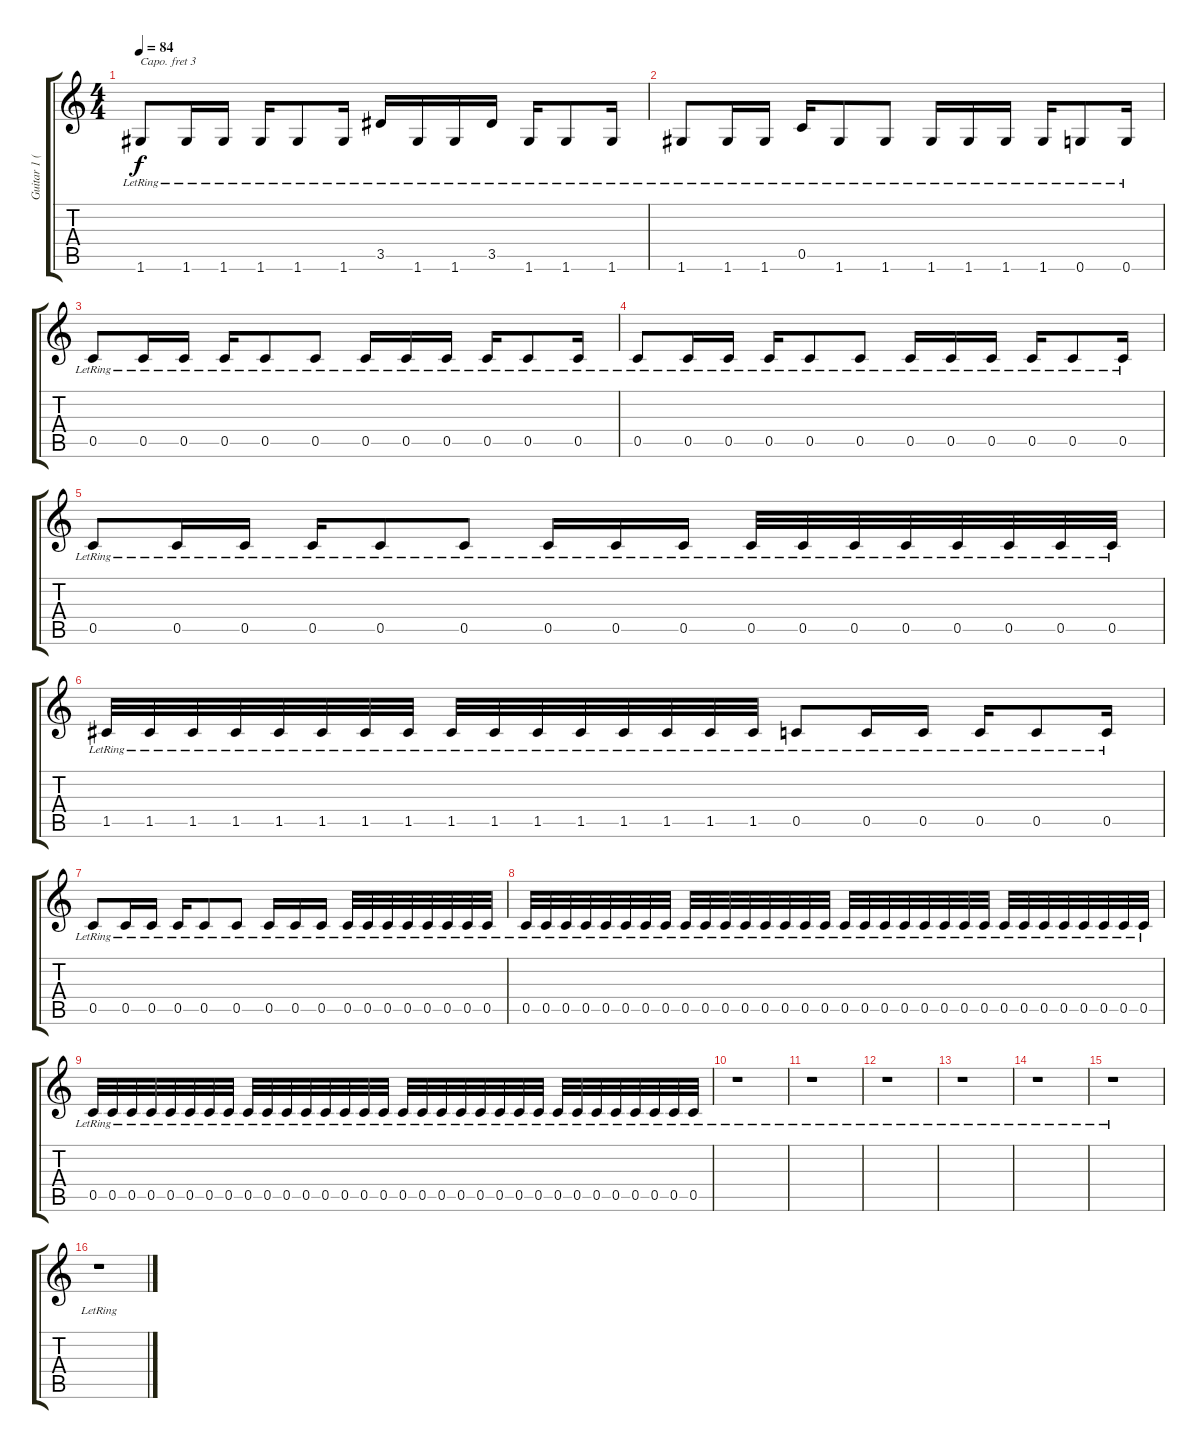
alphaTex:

\track ("Guitar 1 (Clean w/ Capo on 3rd Fret)" "Guitar 1 (") {instrument electricguitarjazz}
\staff {score tabs}
\capo 3
\tuning (E4 B3 G3 D3 A2 E2) {hide}
\ts (4 4)
\tempo 84
\clef g2
\ks c
1.6{lr}.8{dy f} 1.6{lr}.16 1.6{lr}.16 1.6{lr}.16 1.6{lr}.8 1.6{lr}.16 3.5{lr}.16 1.6{lr}.16 1.6{lr}.16 3.5{lr}.16 1.6{lr}.16 1.6{lr}.8 1.6{lr}.16 |
1.6{lr}.8 1.6{lr}.16 1.6{lr}.16 0.5{lr}.16 1.6{lr}.8 1.6{lr}.8 1.6{lr}.16 1.6{lr}.16 1.6{lr}.16 1.6{lr}.16 0.6{lr}.8 0.6{lr}.16 |
0.5{lr}.8 0.5{lr}.16 0.5{lr}.16 0.5{lr}.16 0.5{lr}.8 0.5{lr}.8 0.5{lr}.16 0.5{lr}.16 0.5{lr}.16 0.5{lr}.16 0.5{lr}.8 0.5{lr}.16 |
0.5{lr}.8 0.5{lr}.16 0.5{lr}.16 0.5{lr}.16 0.5{lr}.8 0.5{lr}.8 0.5{lr}.16 0.5{lr}.16 0.5{lr}.16 0.5{lr}.16 0.5{lr}.8 0.5{lr}.16 |
0.5{lr}.8 0.5{lr}.16 0.5{lr}.16 0.5{lr}.16 0.5{lr}.8 0.5{lr}.8 0.5{lr}.16 0.5{lr}.16 0.5{lr}.16 0.5{lr}.32 0.5{lr}.32 0.5{lr}.32 0.5{lr}.32 0.5{lr}.32 0.5{lr}.32 0.5{lr}.32 0.5{lr}.32 |
1.5{lr}.32 1.5{lr}.32 1.5{lr}.32 1.5{lr}.32 1.5{lr}.32 1.5{lr}.32 1.5{lr}.32 1.5{lr}.32 1.5{lr}.32 1.5{lr}.32 1.5{lr}.32 1.5{lr}.32 1.5{lr}.32 1.5{lr}.32 1.5{lr}.32 1.5{lr}.32 0.5{lr}.8 0.5{lr}.16 0.5{lr}.16 0.5{lr}.16 0.5{lr}.8 0.5{lr}.16 |
0.5{lr}.8 0.5{lr}.16 0.5{lr}.16 0.5{lr}.16 0.5{lr}.8 0.5{lr}.8 0.5{lr}.16 0.5{lr}.16 0.5{lr}.16 0.5{lr}.32 0.5{lr}.32 0.5{lr}.32 0.5{lr}.32 0.5{lr}.32 0.5{lr}.32 0.5{lr}.32 0.5{lr}.32 |
0.5{lr}.32{volume 0} 0.5{lr}.32 0.5{lr}.32 0.5{lr}.32 0.5{lr}.32 0.5{lr}.32 0.5{lr}.32 0.5{lr}.32 0.5{lr}.32 0.5{lr}.32 0.5{lr}.32 0.5{lr}.32 0.5{lr}.32 0.5{lr}.32 0.5{lr}.32 0.5{lr}.32 0.5{lr}.32 0.5{lr}.32 0.5{lr}.32 0.5{lr}.32 0.5{lr}.32 0.5{lr}.32 0.5{lr}.32 0.5{lr}.32 0.5{lr}.32 0.5{lr}.32 0.5{lr}.32 0.5{lr}.32 0.5{lr}.32 0.5{lr}.32 0.5{lr}.32 0.5{lr}.32 |
0.5{lr}.32 0.5{lr}.32 0.5{lr}.32 0.5{lr}.32 0.5{lr}.32 0.5{lr}.32 0.5{lr}.32 0.5{lr}.32 0.5{lr}.32 0.5{lr}.32 0.5{lr}.32 0.5{lr}.32 0.5{lr}.32 0.5{lr}.32 0.5{lr}.32 0.5{lr}.32 0.5{lr}.32 0.5{lr}.32 0.5{lr}.32 0.5{lr}.32 0.5{lr}.32 0.5{lr}.32 0.5{lr}.32 0.5{lr}.32 0.5{lr}.32 0.5{lr}.32 0.5{lr}.32 0.5{lr}.32 0.5{lr}.32 0.5{lr}.32 0.5{lr}.32 0.5{lr}.32 |
r.1 |
r.1 |
r.1 |
r.1 |
r.1 |
r.1 |
r.1
